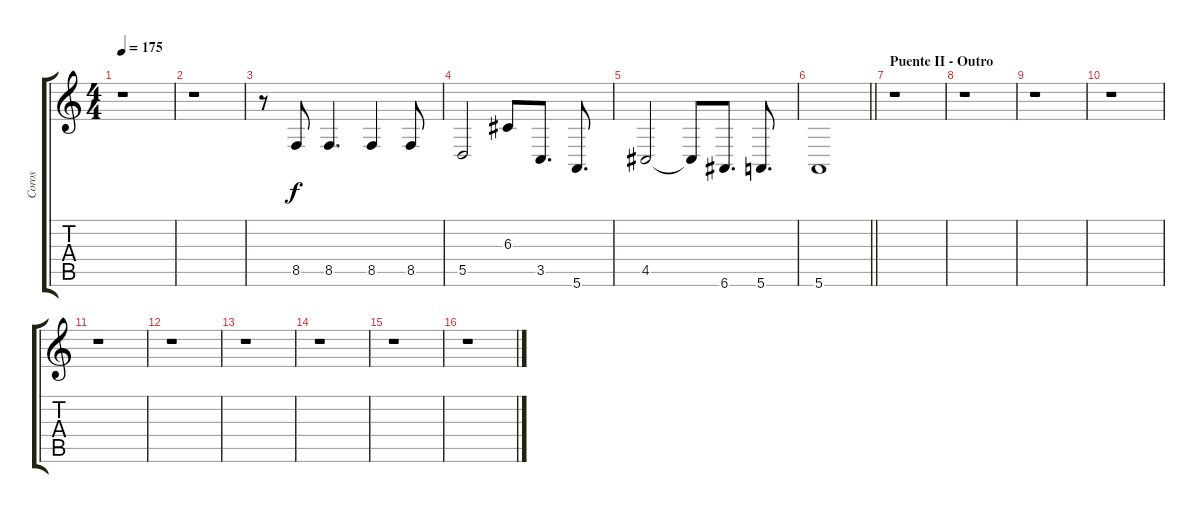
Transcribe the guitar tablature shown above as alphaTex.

\track ("Coros" "Coros") {instrument oboe}
\staff {score tabs}
\tuning (E4 B3 G3 D3 A2 E2) {hide}
\ts (4 4)
\tempo 175
\clef g2
\ks c
r.1{dy f} |
r.1 |
r.8 8.5.8 8.5.4{d} 8.5.4 8.5.8 |
5.5.2 6.3.8 3.5.8{d} 5.6.8{d} |
4.5.2 4.5{t}.8 6.6.8{d} 5.6.8{d} |
\barLineRight lightlight
5.6.1 |
\section ("" "Puente II - Outro")
r.1 |
r.1 |
r.1 |
r.1 |
r.1 |
r.1 |
r.1 |
r.1 |
r.1 |
r.1
